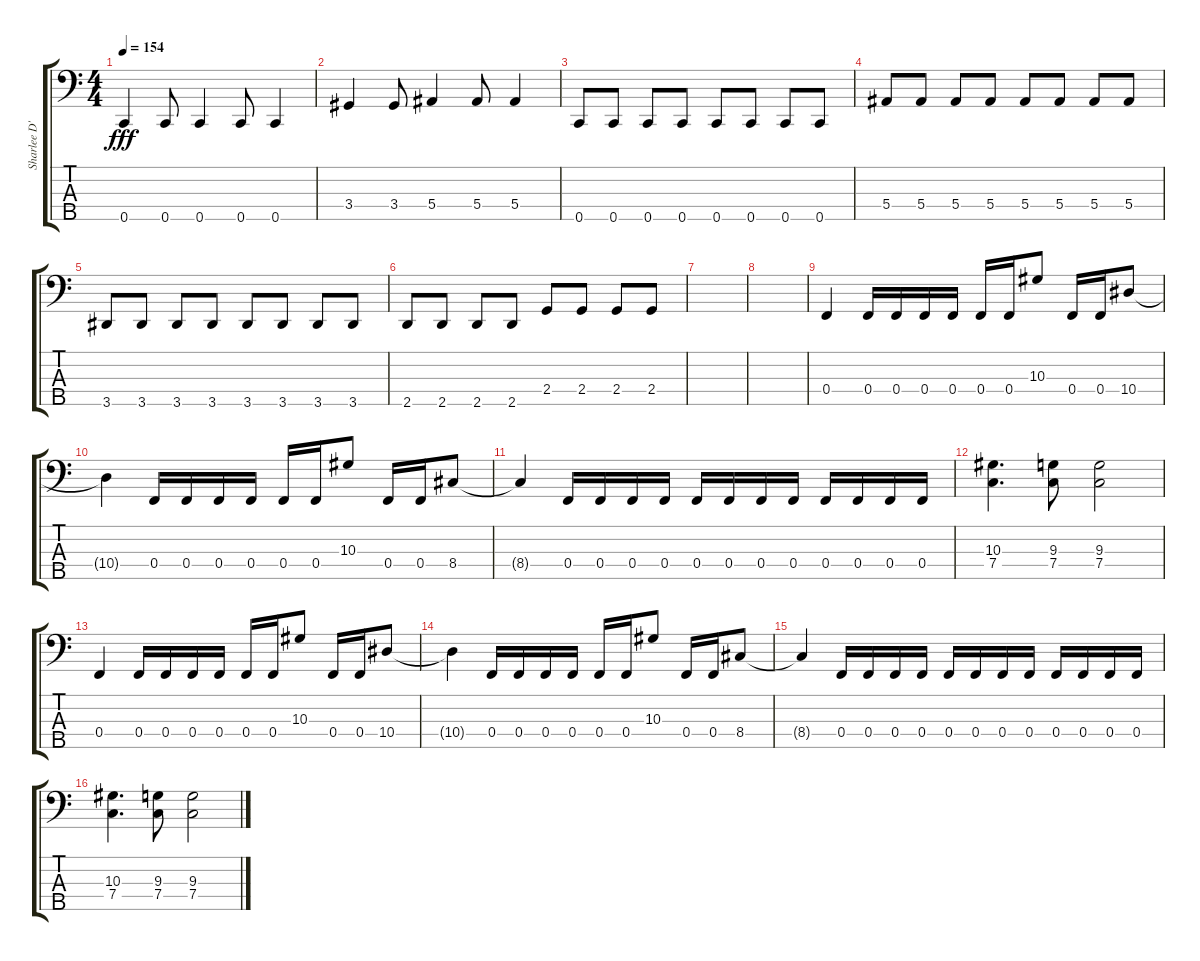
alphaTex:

\track ("Sharlee D'Angelo" "Sharlee D'") {instrument electricbasspick}
\staff {score tabs}
\tuning (Ab2 Eb2 Bb1 F1 C1) {hide}
\ts (4 4)
\tempo 154
\clef f4
\ks c
0.5.4{dy fff} 0.5.8 0.5.4 0.5.8 0.5.4 |
3.4.4 3.4.8 5.4.4 5.4.8 5.4.4 |
0.5.8 0.5.8 0.5.8 0.5.8 0.5.8 0.5.8 0.5.8 0.5.8 |
5.4.8 5.4.8 5.4.8 5.4.8 5.4.8 5.4.8 5.4.8 5.4.8 |
3.5.8 3.5.8 3.5.8 3.5.8 3.5.8 3.5.8 3.5.8 3.5.8 |
2.5.8 2.5.8 2.5.8 2.5.8 2.4.8 2.4.8 2.4.8 2.4.8 |
|
|
0.4.4 0.4.16 0.4.16 0.4.16 0.4.16 0.4.16 0.4.16 10.3.8 0.4.16 0.4.16 10.4.8 |
10.4{t}.4 0.4.16 0.4.16 0.4.16 0.4.16 0.4.16 0.4.16 10.3.8 0.4.16 0.4.16 8.4.8 |
8.4{t}.4 0.4.16 0.4.16 0.4.16 0.4.16 0.4.16 0.4.16 0.4.16 0.4.16 0.4.16 0.4.16 0.4.16 0.4.16 |
(10.3 7.4).4{d} (9.3 7.4).8 (9.3 7.4).2 |
0.4.4 0.4.16 0.4.16 0.4.16 0.4.16 0.4.16 0.4.16 10.3.8 0.4.16 0.4.16 10.4.8 |
10.4{t}.4 0.4.16 0.4.16 0.4.16 0.4.16 0.4.16 0.4.16 10.3.8 0.4.16 0.4.16 8.4.8 |
8.4{t}.4 0.4.16 0.4.16 0.4.16 0.4.16 0.4.16 0.4.16 0.4.16 0.4.16 0.4.16 0.4.16 0.4.16 0.4.16 |
(10.3 7.4).4{d} (9.3 7.4).8 (9.3 7.4).2
